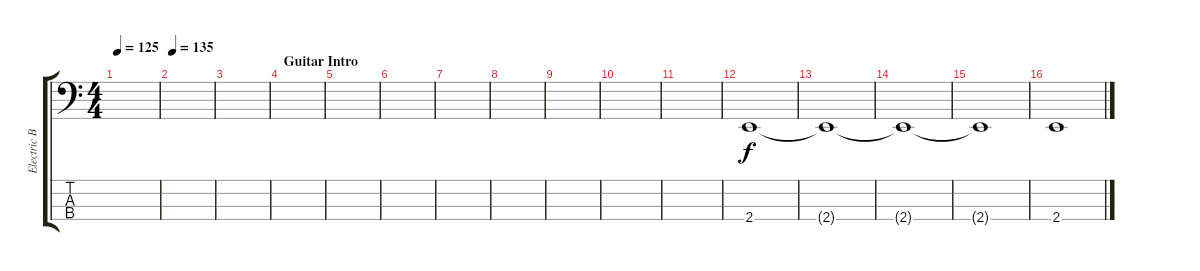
\track ("Electric Bass" "Electric B") {instrument electricbassfinger}
\staff {score tabs}
\tuning (G2 D2 A1 D1) {hide}
\ts (4 4)
\tempo 125
\clef f4
\ks c
|
\tempo 135
|
|
\section ("" "Guitar Intro")
|
|
|
|
|
|
|
|
2.4.1 |
2.4{t}.1 |
2.4{t}.1 |
2.4{t}.1 |
2.4.1
